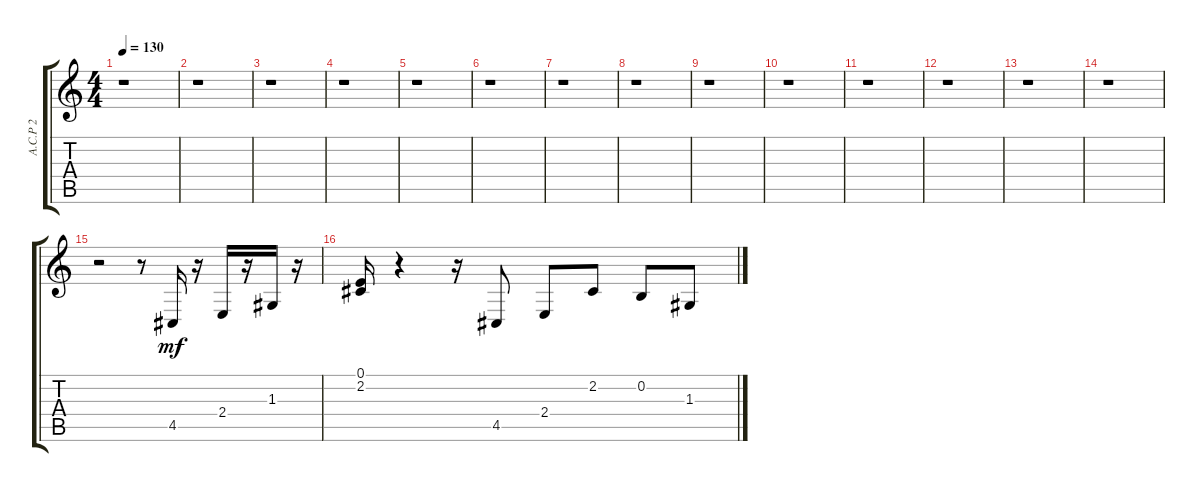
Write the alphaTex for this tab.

\track ("A.C.P 2" "A.C.P 2") {instrument acousticgrandpiano}
\staff {score tabs}
\tuning (E4 B3 G3 D3 A2 E2) {hide}
\ts (4 4)
\tempo 130
\clef g2
\ks c
r.1{dy f} |
r.1 |
r.1 |
r.1 |
r.1 |
r.1 |
r.1 |
r.1 |
r.1 |
r.1 |
r.1 |
r.1 |
r.1 |
r.1 |
r.2 r.8 4.5.16{dy mf} r.16 2.4.16 r.16 1.3.16 r.16 |
(0.1 2.2).16 r.4 r.16 4.5.8 2.4.8 2.2.8 0.2.8 1.3.8
